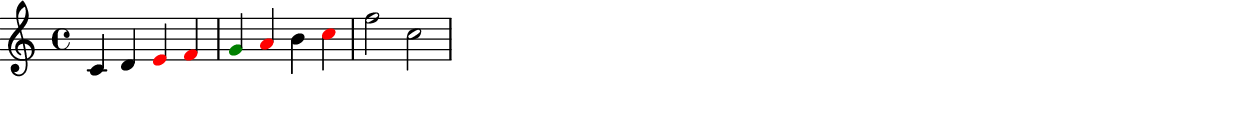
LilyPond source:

%% Generated by lilypond-book
%% Options: [exampleindent=10.16\mm,indent=0\mm,line-width=160\mm,paper-height=845.047\pt,paper-width=597.508\pt,papersize='(cons (* 597.508 pt) (* 845.047 pt)),quote,ragged-right]
\include "lilypond-book-preamble.ly"


% ****************************************************************
% Start cut-&-pastable-section
% ****************************************************************

#(ly:set-option 'eps-box-padding 3.000000)



\paper {
  #(set-paper-size '(cons (* 597.508 pt) (* 845.047 pt)))
  indent = 0\mm
  line-width = 160\mm
  % offset the left padding, also add 1mm as lilypond creates cropped
  % images with a little space on the right
  line-width = #(- line-width (* mm  3.000000) (* mm 1))
  line-width = 160\mm - 2.0 * 10.16\mm
  % offset the left padding, also add 1mm as lilypond creates cropped
  % images with a little space on the right
  line-width = #(- line-width (* mm  3.000000) (* mm 1))
  ragged-right = ##t
}

\layout {
  
}




% ****************************************************************
% ly snippet:
% ****************************************************************
\sourcefileline 354
\relative {
  c'4 d
  \override NoteHead.color = "red"
  e4 f |
  \once \override NoteHead.color = "green"
  g4 a
  \once \revert NoteHead.color
  b c |
  \revert NoteHead.color
  f2 c |
}


% ****************************************************************
% end ly snippet
% ****************************************************************
